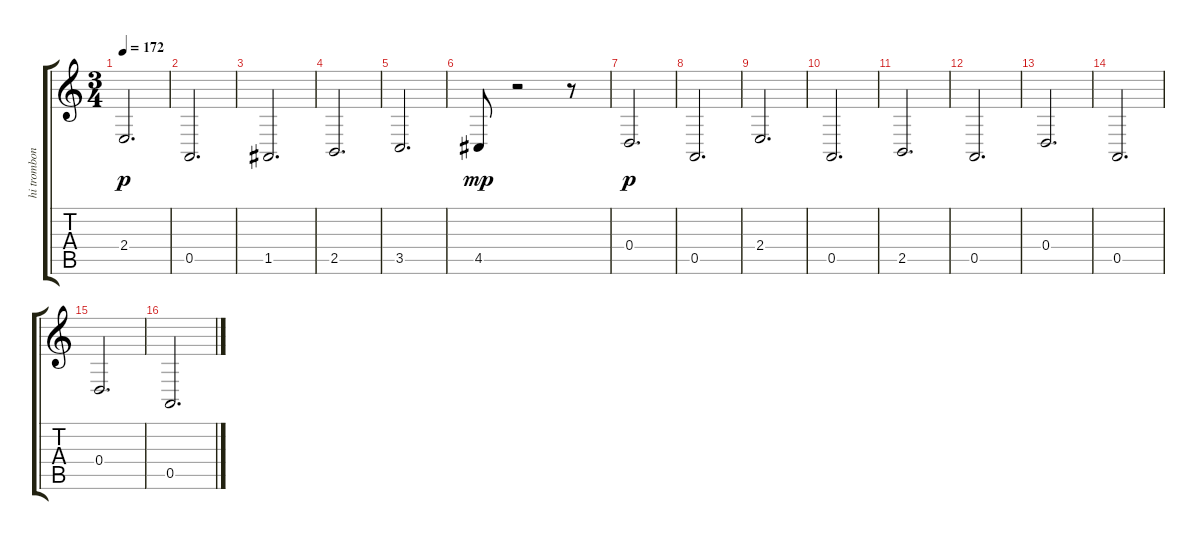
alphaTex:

\track ("hi trombones" "hi trombon") {instrument trombone}
\staff {score tabs}
\tuning (E4 B3 G3 D3 A2 E2) {hide}
\ts (3 4)
\tempo 172
\clef g2
\ks c
2.4.2{d dy p} |
0.5.2{d} |
1.5.2{d} |
2.5.2{d} |
3.5.2{d} |
4.5.8{dy mp} r.2 r.8 |
0.4.2{d dy p} |
0.5.2{d} |
2.4.2{d} |
0.5.2{d} |
2.5.2{d} |
0.5.2{d} |
0.4.2{d} |
0.5.2{d} |
0.4.2{d} |
0.5.2{d}
